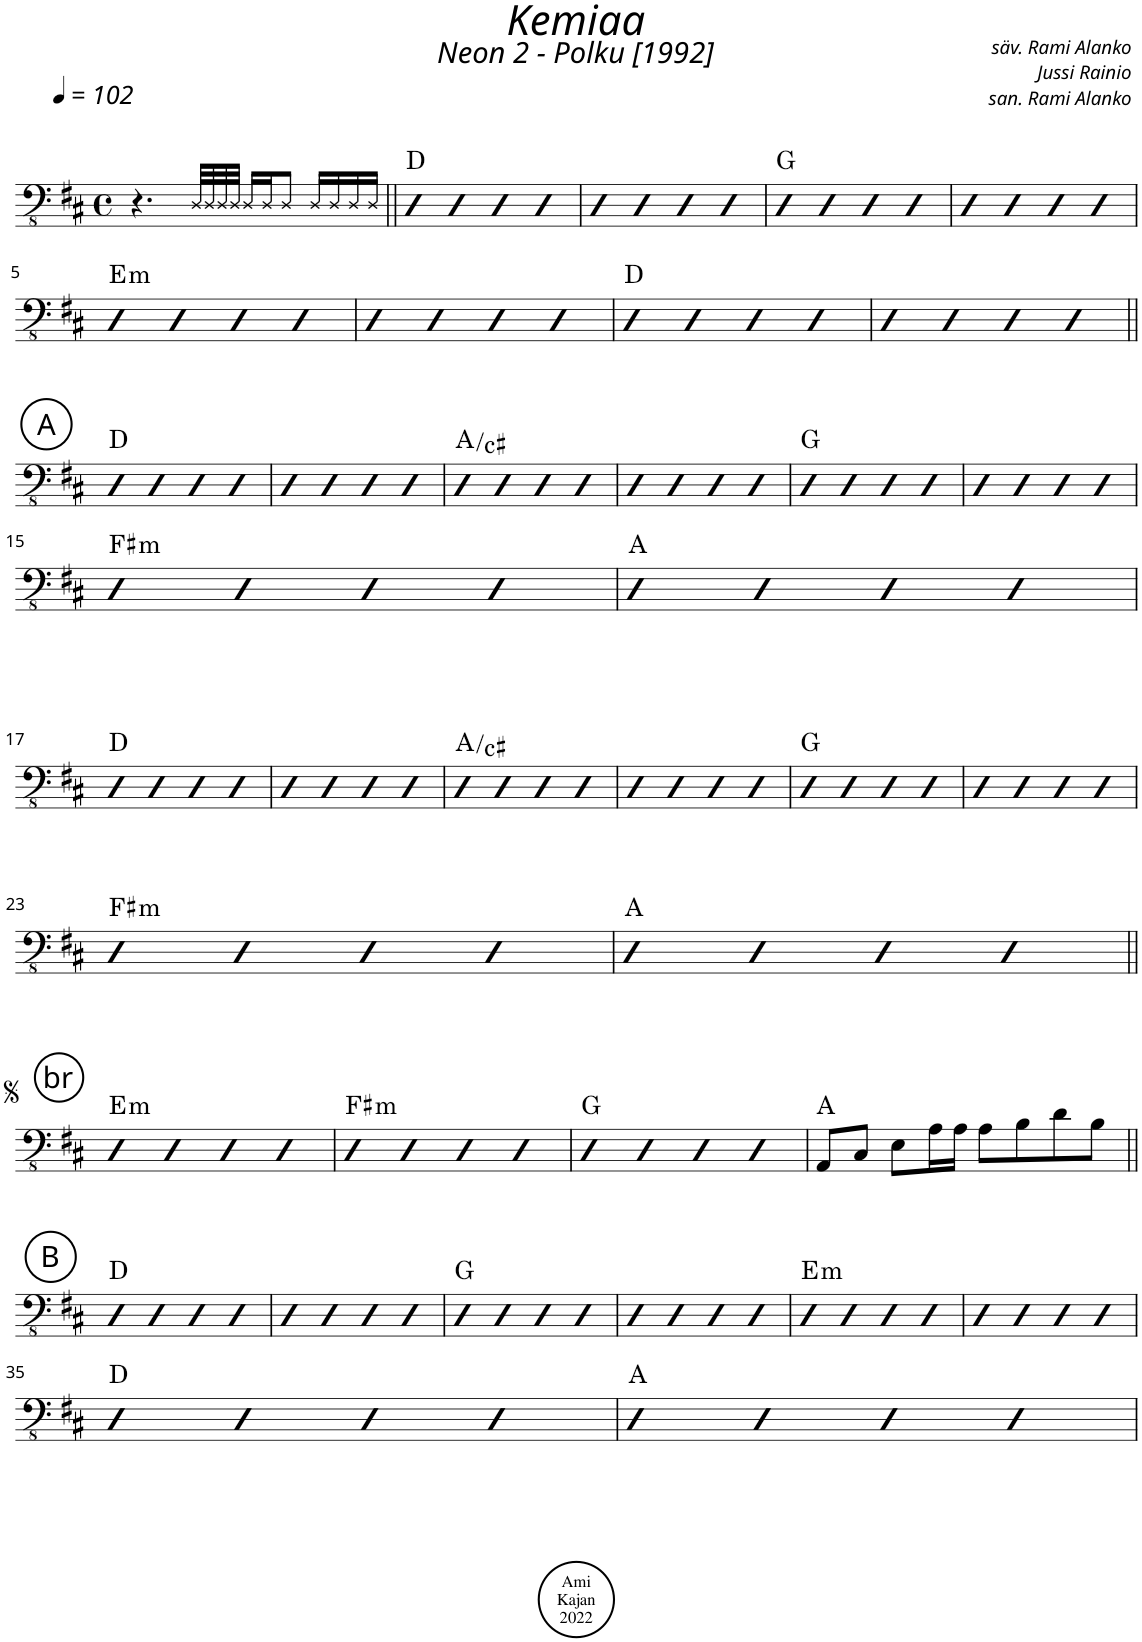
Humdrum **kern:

**kern	**harte
*part1	*part1
*staff1	*
*I"Acoustic Bass	*
*I'Bass	*
*clefFv4	*
*k[f#c#]	*
*M4/4	*
*met(c)	*
*MM102	*
=	=
4.r	.
32DD!/LLL	.
32DD!/	.
32DD!/	.
32DD!/JJJ	.
16DD!/LL	.
16DD!/J	.
8DD!/J	.
16DD!/LL	.
16DD!/	.
16DD!/	.
16DD!/JJ	.
=1||	=1||
4DD	D:maj
4DD	.
4DD	.
4DD	.
=2	=2
4DD	.
4DD	.
4DD	.
4DD	.
=3	=3
4DD	G:maj
4DD	.
4DD	.
4DD	.
=4	=4
4DD	.
4DD	.
4DD	.
4DD	.
!!LO:LB:g=z
=5	=5
!	!LO:H:kt=m
4DD	E:min
4DD	.
4DD	.
4DD	.
=6	=6
4DD	.
4DD	.
4DD	.
4DD	.
=7	=7
4DD	D:maj
4DD	.
4DD	.
4DD	.
=8	=8
4DD	.
4DD	.
4DD	.
4DD	.
!!LO:LB:g=z
!!LO:REH:place=s1:a:cj:enc=circle:fs=14:t=A
=9||	=9||
4DD	D:maj
4DD	.
4DD	.
4DD	.
=10	=10
4DD	.
4DD	.
4DD	.
4DD	.
=11	=11
4DD	A:maj/3
4DD	.
4DD	.
4DD	.
=12	=12
4DD	.
4DD	.
4DD	.
4DD	.
=13	=13
4DD	G:maj
4DD	.
4DD	.
4DD	.
=14	=14
4DD	.
4DD	.
4DD	.
4DD	.
!!LO:LB:g=z
=15	=15
!	!LO:H:kt=m
4DD	F#:min
4DD	.
4DD	.
4DD	.
=16	=16
4DD	A:maj
4DD	.
4DD	.
4DD	.
!!LO:LB:g=z
=17	=17
4DD	D:maj
4DD	.
4DD	.
4DD	.
=18	=18
4DD	.
4DD	.
4DD	.
4DD	.
=19	=19
4DD	A:maj/3
4DD	.
4DD	.
4DD	.
=20	=20
4DD	.
4DD	.
4DD	.
4DD	.
=21	=21
4DD	G:maj
4DD	.
4DD	.
4DD	.
=22	=22
4DD	.
4DD	.
4DD	.
4DD	.
!!LO:LB:g=z
=23	=23
!	!LO:H:kt=m
4DD	F#:min
4DD	.
4DD	.
4DD	.
=24	=24
4DD	A:maj
4DD	.
4DD	.
4DD	.
!!LO:LB:g=z
!!LO:REH:place=s1:a:cj:enc=circle:fs=14:t=br
=25||	=25||
!	!LO:H:kt=m
4DD	E:min
4DD	.
4DD	.
4DD	.
=26	=26
!	!LO:H:kt=m
4DD	F#:min
4DD	.
4DD	.
4DD	.
=27	=27
4DD	G:maj
4DD	.
4DD	.
4DD	.
=28	=28
8AAA/L	A:maj
8CC#/J	.
8EE\L	.
16AA\L	.
16AA\JJ	.
8AA\L	.
8BB\	.
8D\	.
8BB\J	.
!!LO:LB:g=z
!!LO:REH:place=s1:a:cj:enc=circle:fs=14:t=B
=29||	=29||
4DD	D:maj
4DD	.
4DD	.
4DD	.
=30	=30
4DD	.
4DD	.
4DD	.
4DD	.
=31	=31
4DD	G:maj
4DD	.
4DD	.
4DD	.
=32	=32
4DD	.
4DD	.
4DD	.
4DD	.
=33	=33
!	!LO:H:kt=m
4DD	E:min
4DD	.
4DD	.
4DD	.
=34	=34
4DD	.
4DD	.
4DD	.
4DD	.
!!LO:LB:g=z
=35	=35
4DD	D:maj
4DD	.
4DD	.
4DD	.
=36	=36
4DD	A:maj
4DD	.
4DD	.
4DD	.
=	=
*-	*-
